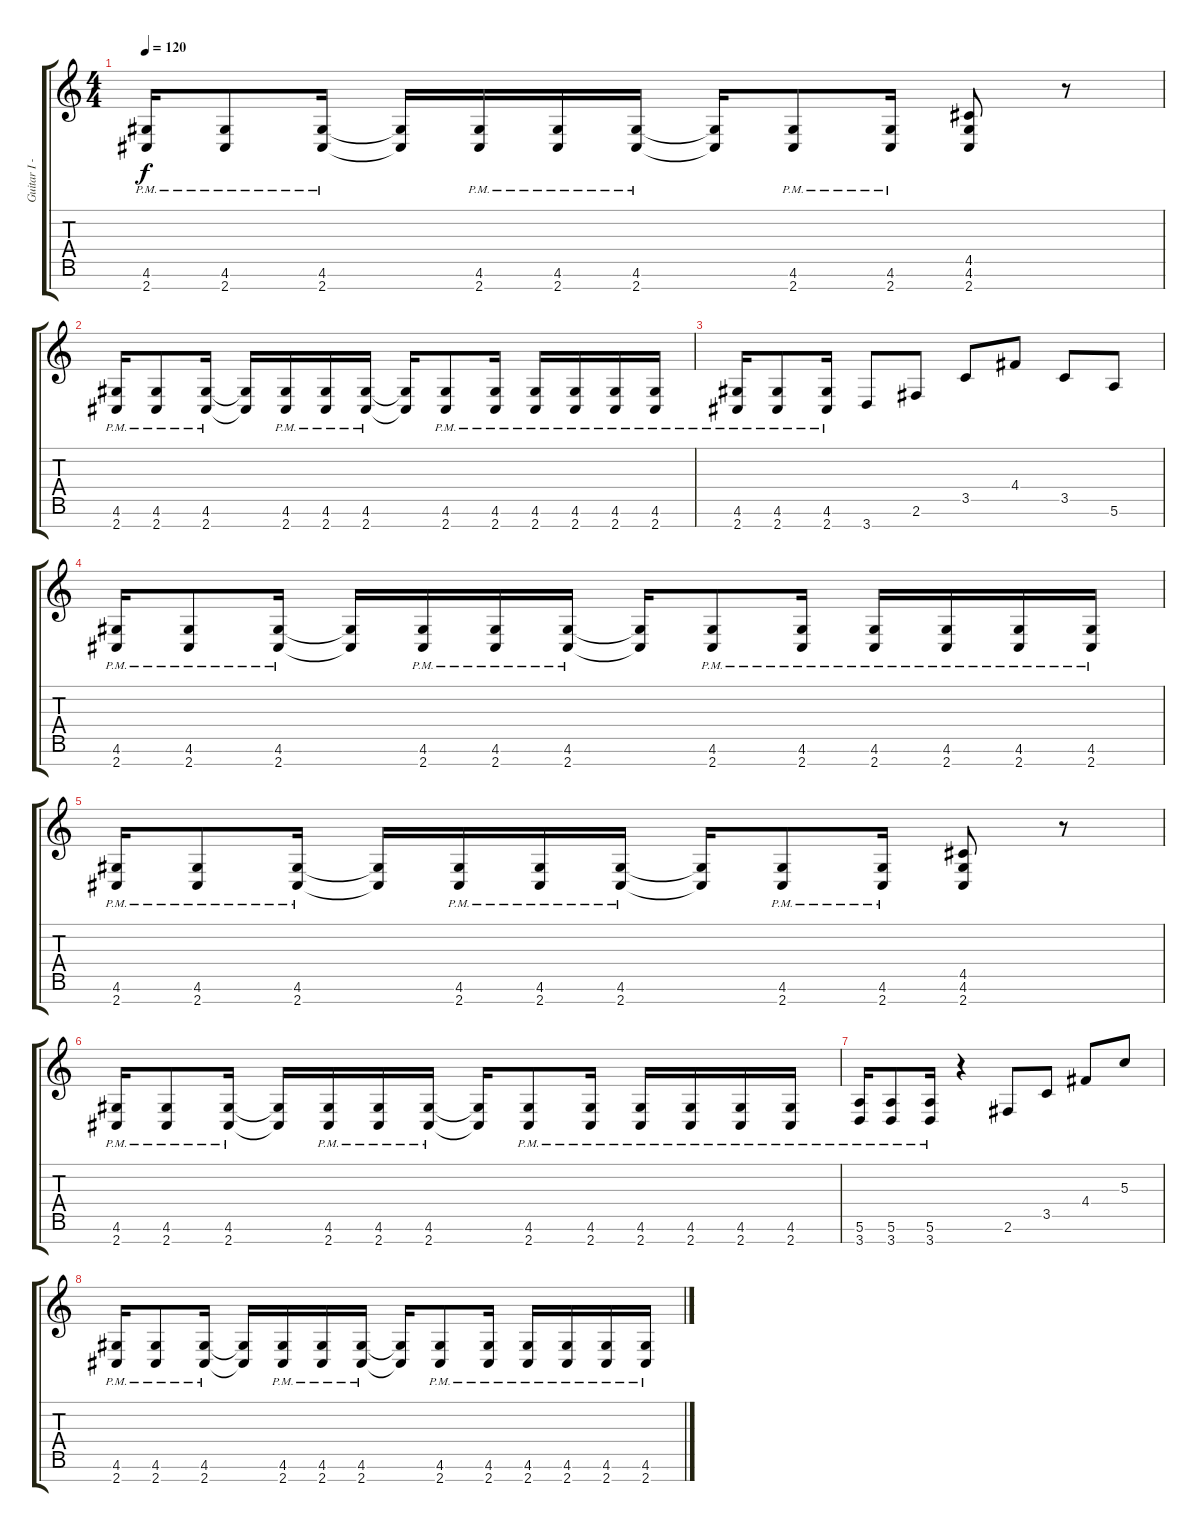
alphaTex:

\track ("Guitar I - Left" "Guitar I -") {instrument distortionguitar}
\staff {score tabs}
\tuning (E4 B3 G3 D3 A2 E2 B1) {hide}
\ts (4 4)
\tempo 120
\clef g2
\ks c
(4.6{pm} 2.7{pm}).16{dy f} (4.6{pm} 2.7{pm}).8 (4.6{pm} 2.7{pm}).16 (4.6{t} 2.7{t}).16 (4.6{pm} 2.7{pm}).16 (4.6{pm} 2.7{pm}).16 (4.6{pm} 2.7{pm}).16 (4.6{t} 2.7{t}).16 (4.6{pm} 2.7{pm}).8 (4.6{pm} 2.7{pm}).16 (4.5 4.6 2.7).8 r.8 |
(4.6{pm} 2.7{pm}).16 (4.6{pm} 2.7{pm}).8 (4.6{pm} 2.7{pm}).16 (4.6{t} 2.7{t}).16 (4.6{pm} 2.7{pm}).16 (4.6{pm} 2.7{pm}).16 (4.6{pm} 2.7{pm}).16 (4.6{t} 2.7{t}).16 (4.6{pm} 2.7{pm}).8 (4.6{pm} 2.7{pm}).16 (4.6{pm} 2.7{pm}).16 (4.6{pm} 2.7{pm}).16 (4.6{pm} 2.7{pm}).16 (4.6{pm} 2.7{pm}).16 |
(4.6{pm} 2.7{pm}).16 (4.6{pm} 2.7{pm}).8 (4.6{pm} 2.7{pm}).16 3.7.8 2.6.8 3.5.8 4.4.8 3.5.8 5.6.8 |
(4.6{pm} 2.7{pm}).16 (4.6{pm} 2.7{pm}).8 (4.6{pm} 2.7{pm}).16 (4.6{t} 2.7{t}).16 (4.6{pm} 2.7{pm}).16 (4.6{pm} 2.7{pm}).16 (4.6{pm} 2.7{pm}).16 (4.6{t} 2.7{t}).16 (4.6{pm} 2.7{pm}).8 (4.6{pm} 2.7{pm}).16 (4.6{pm} 2.7{pm}).16 (4.6{pm} 2.7{pm}).16 (4.6{pm} 2.7{pm}).16 (4.6{pm} 2.7{pm}).16 |
(4.6{pm} 2.7{pm}).16 (4.6{pm} 2.7{pm}).8 (4.6{pm} 2.7{pm}).16 (4.6{t} 2.7{t}).16 (4.6{pm} 2.7{pm}).16 (4.6{pm} 2.7{pm}).16 (4.6{pm} 2.7{pm}).16 (4.6{t} 2.7{t}).16 (4.6{pm} 2.7{pm}).8 (4.6{pm} 2.7{pm}).16 (4.5 4.6 2.7).8 r.8 |
(4.6{pm} 2.7{pm}).16 (4.6{pm} 2.7{pm}).8 (4.6{pm} 2.7{pm}).16 (4.6{t} 2.7{t}).16 (4.6{pm} 2.7{pm}).16 (4.6{pm} 2.7{pm}).16 (4.6{pm} 2.7{pm}).16 (4.6{t} 2.7{t}).16 (4.6{pm} 2.7{pm}).8 (4.6{pm} 2.7{pm}).16 (4.6{pm} 2.7{pm}).16 (4.6{pm} 2.7{pm}).16 (4.6{pm} 2.7{pm}).16 (4.6{pm} 2.7{pm}).16 |
(5.6{pm} 3.7{pm}).16 (5.6{pm} 3.7{pm}).8 (5.6{pm} 3.7{pm}).16 r.4 2.6.8 3.5.8 4.4.8 5.3.8 |
(4.6{pm} 2.7{pm}).16 (4.6{pm} 2.7{pm}).8 (4.6{pm} 2.7{pm}).16 (4.6{t} 2.7{t}).16 (4.6{pm} 2.7{pm}).16 (4.6{pm} 2.7{pm}).16 (4.6{pm} 2.7{pm}).16 (4.6{t} 2.7{t}).16 (4.6{pm} 2.7{pm}).8 (4.6{pm} 2.7{pm}).16 (4.6{pm} 2.7{pm}).16 (4.6{pm} 2.7{pm}).16 (4.6{pm} 2.7{pm}).16 (4.6{pm} 2.7{pm}).16
